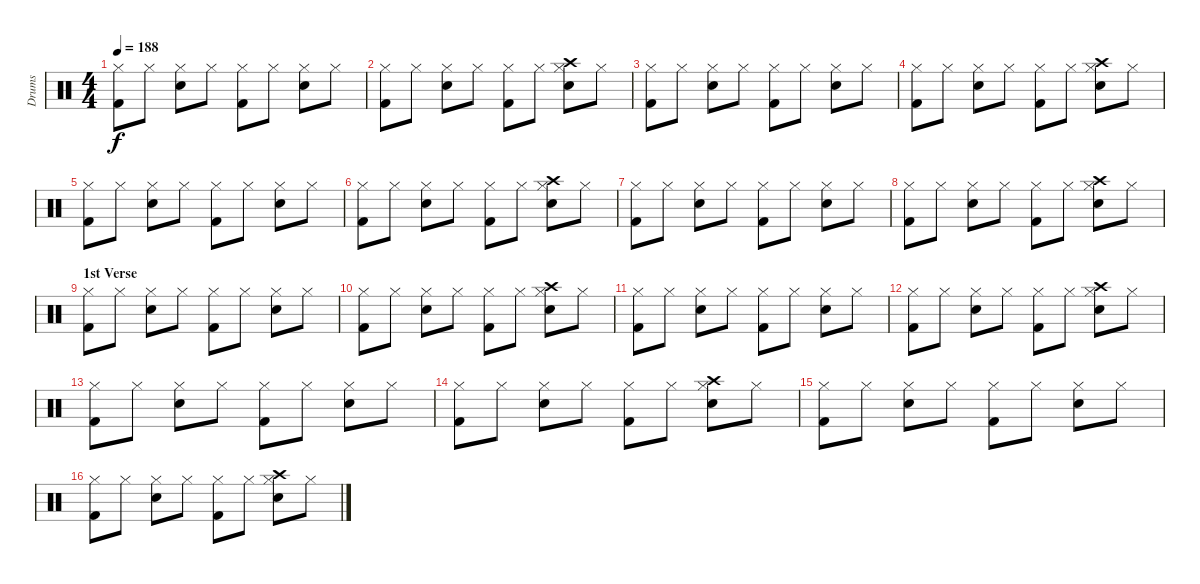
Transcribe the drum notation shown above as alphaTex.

\track ("Drums" "Drums") {instrument percussion}
\staff {score}
\articulation defaults
\ts (4 4)
\tempo 188
\clef neutral
\ks c
("Kick (hit) 2" "Hi-Hat (closed)").8{dy f} "Hi-Hat (closed)".8 ("Snare (hit) 2" "Hi-Hat (closed)").8 "Hi-Hat (closed)".8 ("Kick (hit) 2" "Hi-Hat (closed)").8 "Hi-Hat (closed)".8 ("Snare (hit) 2" "Hi-Hat (closed)").8 "Hi-Hat (closed)".8 |
("Kick (hit) 2" "Hi-Hat (closed)").8 "Hi-Hat (closed)".8 ("Snare (hit) 2" "Hi-Hat (closed)").8 "Hi-Hat (closed)".8 ("Kick (hit) 2" "Hi-Hat (closed)").8 "Hi-Hat (closed)".8 ("Snare (hit) 2" "Hi-Hat (closed)" "Crash high (hit)").8 "Hi-Hat (closed)".8 |
("Kick (hit) 2" "Hi-Hat (closed)").8 "Hi-Hat (closed)".8 ("Snare (hit) 2" "Hi-Hat (closed)").8 "Hi-Hat (closed)".8 ("Kick (hit) 2" "Hi-Hat (closed)").8 "Hi-Hat (closed)".8 ("Snare (hit) 2" "Hi-Hat (closed)").8 "Hi-Hat (closed)".8 |
("Kick (hit) 2" "Hi-Hat (closed)").8 "Hi-Hat (closed)".8 ("Snare (hit) 2" "Hi-Hat (closed)").8 "Hi-Hat (closed)".8 ("Kick (hit) 2" "Hi-Hat (closed)").8 "Hi-Hat (closed)".8 ("Snare (hit) 2" "Hi-Hat (closed)" "Crash high (hit)").8 "Hi-Hat (closed)".8 |
("Kick (hit) 2" "Hi-Hat (closed)").8 "Hi-Hat (closed)".8 ("Snare (hit) 2" "Hi-Hat (closed)").8 "Hi-Hat (closed)".8 ("Kick (hit) 2" "Hi-Hat (closed)").8 "Hi-Hat (closed)".8 ("Snare (hit) 2" "Hi-Hat (closed)").8 "Hi-Hat (closed)".8 |
("Kick (hit) 2" "Hi-Hat (closed)").8 "Hi-Hat (closed)".8 ("Snare (hit) 2" "Hi-Hat (closed)").8 "Hi-Hat (closed)".8 ("Kick (hit) 2" "Hi-Hat (closed)").8 "Hi-Hat (closed)".8 ("Snare (hit) 2" "Hi-Hat (closed)" "Crash high (hit)").8 "Hi-Hat (closed)".8 |
("Kick (hit) 2" "Hi-Hat (closed)").8 "Hi-Hat (closed)".8 ("Snare (hit) 2" "Hi-Hat (closed)").8 "Hi-Hat (closed)".8 ("Kick (hit) 2" "Hi-Hat (closed)").8 "Hi-Hat (closed)".8 ("Snare (hit) 2" "Hi-Hat (closed)").8 "Hi-Hat (closed)".8 |
("Kick (hit) 2" "Hi-Hat (closed)").8 "Hi-Hat (closed)".8 ("Snare (hit) 2" "Hi-Hat (closed)").8 "Hi-Hat (closed)".8 ("Kick (hit) 2" "Hi-Hat (closed)").8 "Hi-Hat (closed)".8 ("Snare (hit) 2" "Hi-Hat (closed)" "Crash high (hit)").8 "Hi-Hat (closed)".8 |
\section ("" "1st Verse")
("Kick (hit) 2" "Hi-Hat (closed)").8 "Hi-Hat (closed)".8 ("Snare (hit) 2" "Hi-Hat (closed)").8 "Hi-Hat (closed)".8 ("Kick (hit) 2" "Hi-Hat (closed)").8 "Hi-Hat (closed)".8 ("Snare (hit) 2" "Hi-Hat (closed)").8 "Hi-Hat (closed)".8 |
("Kick (hit) 2" "Hi-Hat (closed)").8 "Hi-Hat (closed)".8 ("Snare (hit) 2" "Hi-Hat (closed)").8 "Hi-Hat (closed)".8 ("Kick (hit) 2" "Hi-Hat (closed)").8 "Hi-Hat (closed)".8 ("Snare (hit) 2" "Hi-Hat (closed)" "Crash high (hit)").8 "Hi-Hat (closed)".8 |
("Kick (hit) 2" "Hi-Hat (closed)").8 "Hi-Hat (closed)".8 ("Snare (hit) 2" "Hi-Hat (closed)").8 "Hi-Hat (closed)".8 ("Kick (hit) 2" "Hi-Hat (closed)").8 "Hi-Hat (closed)".8 ("Snare (hit) 2" "Hi-Hat (closed)").8 "Hi-Hat (closed)".8 |
("Kick (hit) 2" "Hi-Hat (closed)").8 "Hi-Hat (closed)".8 ("Snare (hit) 2" "Hi-Hat (closed)").8 "Hi-Hat (closed)".8 ("Kick (hit) 2" "Hi-Hat (closed)").8 "Hi-Hat (closed)".8 ("Snare (hit) 2" "Hi-Hat (closed)" "Crash high (hit)").8 "Hi-Hat (closed)".8 |
("Kick (hit) 2" "Hi-Hat (closed)").8 "Hi-Hat (closed)".8 ("Snare (hit) 2" "Hi-Hat (closed)").8 "Hi-Hat (closed)".8 ("Kick (hit) 2" "Hi-Hat (closed)").8 "Hi-Hat (closed)".8 ("Snare (hit) 2" "Hi-Hat (closed)").8 "Hi-Hat (closed)".8 |
("Kick (hit) 2" "Hi-Hat (closed)").8 "Hi-Hat (closed)".8 ("Snare (hit) 2" "Hi-Hat (closed)").8 "Hi-Hat (closed)".8 ("Kick (hit) 2" "Hi-Hat (closed)").8 "Hi-Hat (closed)".8 ("Snare (hit) 2" "Hi-Hat (closed)" "Crash high (hit)").8 "Hi-Hat (closed)".8 |
("Kick (hit) 2" "Hi-Hat (closed)").8 "Hi-Hat (closed)".8 ("Snare (hit) 2" "Hi-Hat (closed)").8 "Hi-Hat (closed)".8 ("Kick (hit) 2" "Hi-Hat (closed)").8 "Hi-Hat (closed)".8 ("Snare (hit) 2" "Hi-Hat (closed)").8 "Hi-Hat (closed)".8 |
("Kick (hit) 2" "Hi-Hat (closed)").8 "Hi-Hat (closed)".8 ("Snare (hit) 2" "Hi-Hat (closed)").8 "Hi-Hat (closed)".8 ("Kick (hit) 2" "Hi-Hat (closed)").8 "Hi-Hat (closed)".8 ("Snare (hit) 2" "Hi-Hat (closed)" "Crash high (hit)").8 "Hi-Hat (closed)".8
